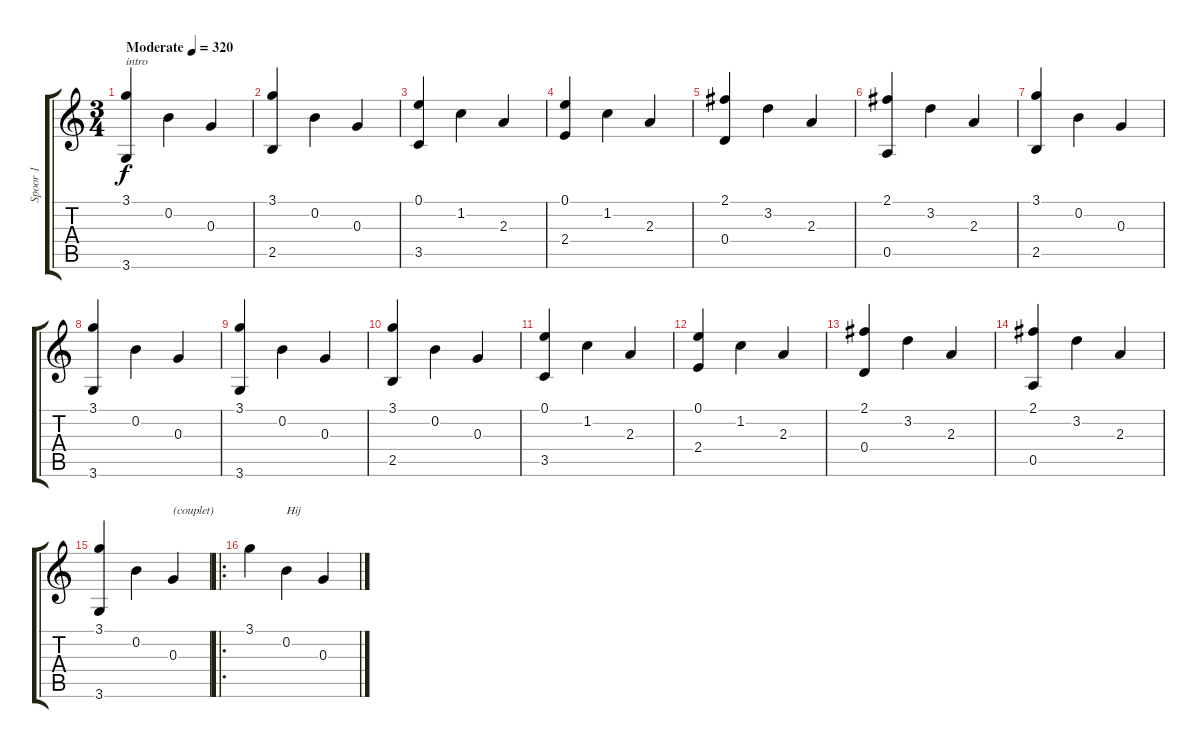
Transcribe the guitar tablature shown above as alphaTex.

\track ("Spoor 1" "Spoor 1") {instrument acousticguitarnylon}
\staff {score tabs}
\tuning (E4 B3 G3 D3 A2 E2) {hide}
\ts (3 4)
\tempo (320 "Moderate")
\clef g2
\ks c
(3.1 3.6).4{txt "intro" dy f instrument acousticguitarnylon} 0.2.4 0.3.4 |
(3.1 2.5).4 0.2.4 0.3.4 |
(0.1 3.5).4 1.2.4 2.3.4 |
(0.1 2.4).4 1.2.4 2.3.4 |
(2.1 0.4).4 3.2.4 2.3.4 |
(2.1 0.5).4 3.2.4 2.3.4 |
(3.1 2.5).4 0.2.4 0.3.4 |
(3.1 3.6).4 0.2.4 0.3.4 |
(3.1 3.6).4 0.2.4 0.3.4 |
(3.1 2.5).4 0.2.4 0.3.4 |
(0.1 3.5).4 1.2.4 2.3.4 |
(0.1 2.4).4 1.2.4 2.3.4 |
(2.1 0.4).4 3.2.4 2.3.4 |
(2.1 0.5).4 3.2.4 2.3.4 |
(3.1 3.6).4 0.2.4 0.3.4{txt "(couplet)"} |
\ro
3.1.4 0.2.4{txt "Hij"} 0.3.4
